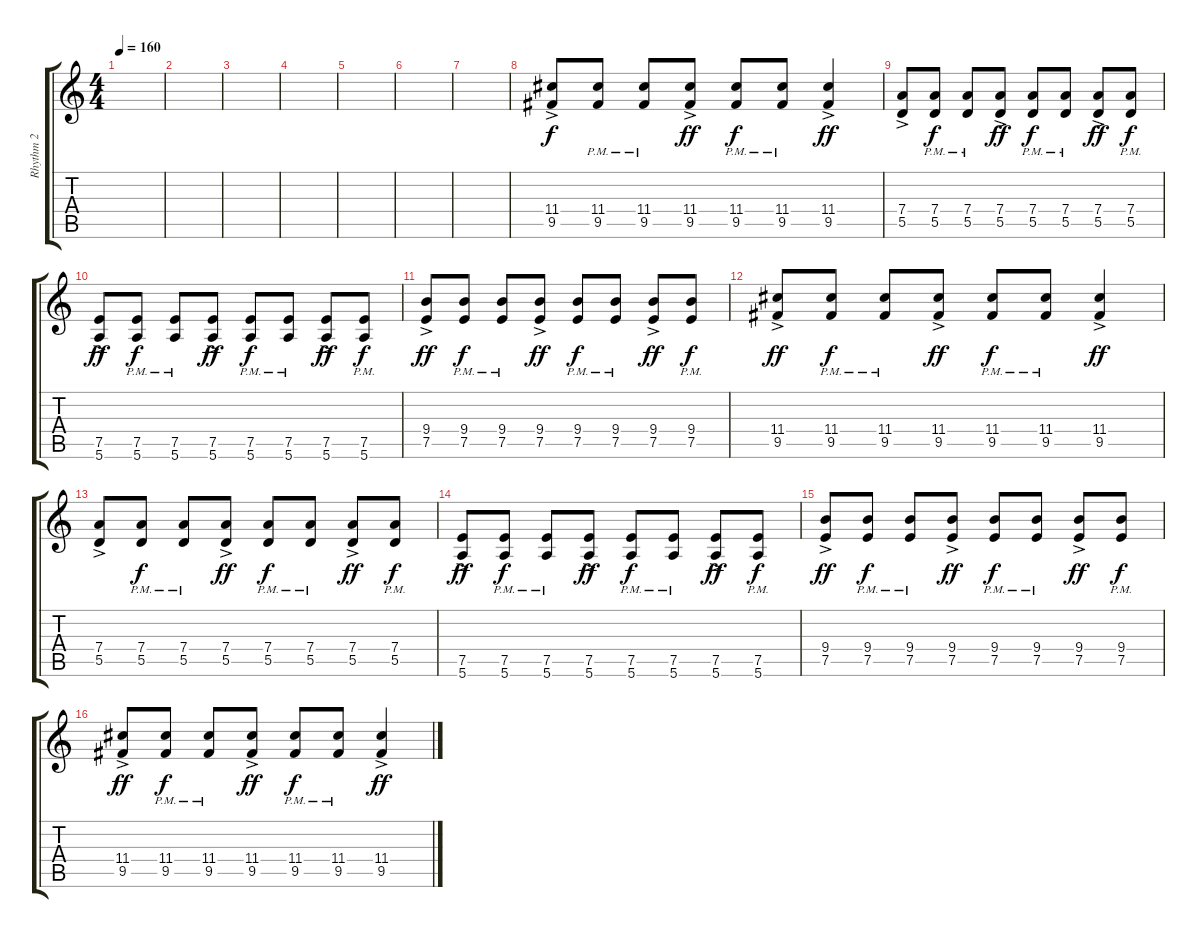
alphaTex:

\track ("Rhythm 2" "Rhythm 2") {instrument distortionguitar}
\staff {score tabs}
\tuning (E4 B3 G3 D3 A2 E2) {hide}
\ts (4 4)
\tempo 160
\clef g2
\ks c
|
|
|
|
|
|
|
(11.4{ac} 9.5{ac}).8 (11.4{pm} 9.5{pm}).8{dy f} (11.4{pm} 9.5{pm}).8 (11.4{ac} 9.5{ac}).8{dy ff} (11.4{pm} 9.5{pm}).8{dy f} (11.4{pm} 9.5{pm}).8 (11.4{ac} 9.5{ac}).4{dy ff} |
(7.4{ac} 5.5{ac}).8 (7.4{pm} 5.5{pm}).8{dy f} (7.4{pm} 5.5{pm}).8 (7.4{ac} 5.5{ac}).8{dy ff} (7.4{pm} 5.5{pm}).8{dy f} (7.4{pm} 5.5{pm}).8 (7.4{ac} 5.5{ac}).8{dy ff} (7.4{pm} 5.5{pm}).8{dy f} |
(7.5{ac} 5.6{ac}).8{dy ff} (7.5{pm} 5.6{pm}).8{dy f} (7.5{pm} 5.6{pm}).8 (7.5{ac} 5.6{ac}).8{dy ff} (7.5{pm} 5.6{pm}).8{dy f} (7.5{pm} 5.6{pm}).8 (7.5{ac} 5.6{ac}).8{dy ff} (7.5{pm} 5.6{pm}).8{dy f} |
(9.4{ac} 7.5{ac}).8{dy ff} (9.4{pm} 7.5{pm}).8{dy f} (9.4{pm} 7.5{pm}).8 (9.4{ac} 7.5{ac}).8{dy ff} (9.4{pm} 7.5{pm}).8{dy f} (9.4{pm} 7.5{pm}).8 (9.4{ac} 7.5{ac}).8{dy ff} (9.4{pm} 7.5{pm}).8{dy f} |
(11.4{ac} 9.5{ac}).8{dy ff} (11.4{pm} 9.5{pm}).8{dy f} (11.4{pm} 9.5{pm}).8 (11.4{ac} 9.5{ac}).8{dy ff} (11.4{pm} 9.5{pm}).8{dy f} (11.4{pm} 9.5{pm}).8 (11.4{ac} 9.5{ac}).4{dy ff} |
(7.4{ac} 5.5{ac}).8 (7.4{pm} 5.5{pm}).8{dy f} (7.4{pm} 5.5{pm}).8 (7.4{ac} 5.5{ac}).8{dy ff} (7.4{pm} 5.5{pm}).8{dy f} (7.4{pm} 5.5{pm}).8 (7.4{ac} 5.5{ac}).8{dy ff} (7.4{pm} 5.5{pm}).8{dy f} |
(7.5{ac} 5.6{ac}).8{dy ff} (7.5{pm} 5.6{pm}).8{dy f} (7.5{pm} 5.6{pm}).8 (7.5{ac} 5.6{ac}).8{dy ff} (7.5{pm} 5.6{pm}).8{dy f} (7.5{pm} 5.6{pm}).8 (7.5{ac} 5.6{ac}).8{dy ff} (7.5{pm} 5.6{pm}).8{dy f} |
(9.4{ac} 7.5{ac}).8{dy ff} (9.4{pm} 7.5{pm}).8{dy f} (9.4{pm} 7.5{pm}).8 (9.4{ac} 7.5{ac}).8{dy ff} (9.4{pm} 7.5{pm}).8{dy f} (9.4{pm} 7.5{pm}).8 (9.4{ac} 7.5{ac}).8{dy ff} (9.4{pm} 7.5{pm}).8{dy f} |
(11.4{ac} 9.5{ac}).8{dy ff} (11.4{pm} 9.5{pm}).8{dy f} (11.4{pm} 9.5{pm}).8 (11.4{ac} 9.5{ac}).8{dy ff} (11.4{pm} 9.5{pm}).8{dy f} (11.4{pm} 9.5{pm}).8 (11.4{ac} 9.5{ac}).4{dy ff}
